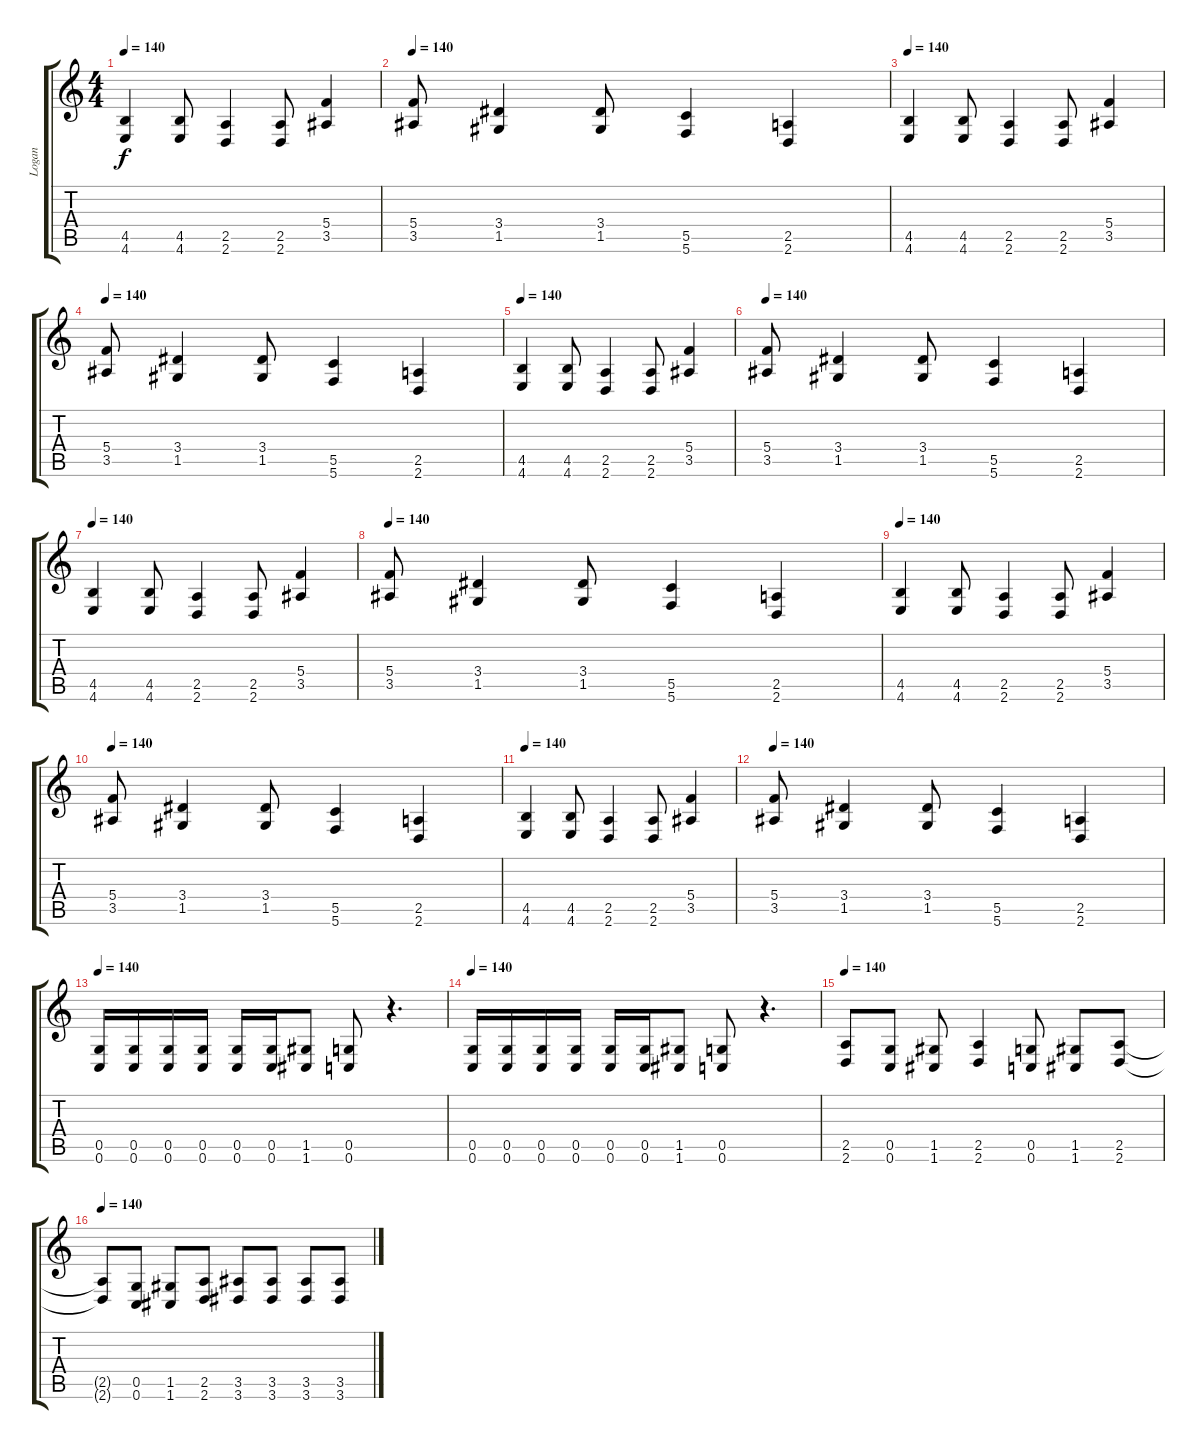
\track ("Logan" "Logan") {instrument distortionguitar}
\staff {score tabs}
\tuning (D4 A3 F3 C3 G2 C2) {hide}
\ts (4 4)
\tempo 140
\clef g2
\ks c
(4.5 4.6).4{dy f} (4.5 4.6).8 (2.5 2.6).4 (2.5 2.6).8 (5.4 3.5).4 |
\tempo 140
(5.4 3.5).8 (3.4 1.5).4 (3.4 1.5).8 (5.5 5.6).4 (2.5 2.6).4 |
\tempo 140
(4.5 4.6).4 (4.5 4.6).8 (2.5 2.6).4 (2.5 2.6).8 (5.4 3.5).4 |
\tempo 140
(5.4 3.5).8 (3.4 1.5).4 (3.4 1.5).8 (5.5 5.6).4 (2.5 2.6).4 |
\tempo 140
(4.5 4.6).4 (4.5 4.6).8 (2.5 2.6).4 (2.5 2.6).8 (5.4 3.5).4 |
\tempo 140
(5.4 3.5).8 (3.4 1.5).4 (3.4 1.5).8 (5.5 5.6).4 (2.5 2.6).4 |
\tempo 140
(4.5 4.6).4 (4.5 4.6).8 (2.5 2.6).4 (2.5 2.6).8 (5.4 3.5).4 |
\tempo 140
(5.4 3.5).8 (3.4 1.5).4 (3.4 1.5).8 (5.5 5.6).4 (2.5 2.6).4 |
\tempo 140
(4.5 4.6).4 (4.5 4.6).8 (2.5 2.6).4 (2.5 2.6).8 (5.4 3.5).4 |
\tempo 140
(5.4 3.5).8 (3.4 1.5).4 (3.4 1.5).8 (5.5 5.6).4 (2.5 2.6).4 |
\tempo 140
(4.5 4.6).4 (4.5 4.6).8 (2.5 2.6).4 (2.5 2.6).8 (5.4 3.5).4 |
\tempo 140
(5.4 3.5).8 (3.4 1.5).4 (3.4 1.5).8 (5.5 5.6).4 (2.5 2.6).4 |
\tempo 140
(0.5 0.6).16 (0.5 0.6).16 (0.5 0.6).16 (0.5 0.6).16 (0.5 0.6).16 (0.5 0.6).16 (1.5 1.6).8 (0.5 0.6).8 r.4{d} |
\tempo 140
(0.5 0.6).16 (0.5 0.6).16 (0.5 0.6).16 (0.5 0.6).16 (0.5 0.6).16 (0.5 0.6).16 (1.5 1.6).8 (0.5 0.6).8 r.4{d} |
\tempo 140
(2.5 2.6).8 (0.5 0.6).8 (1.5 1.6).8 (2.5 2.6).4 (0.5 0.6).8 (1.5 1.6).8 (2.5 2.6).8 |
\tempo 140
(2.5{t} 2.6{t}).8 (0.5 0.6).8 (1.5 1.6).8 (2.5 2.6).8 (3.5 3.6).8 (3.5 3.6).8 (3.5 3.6).8 (3.5 3.6).8
